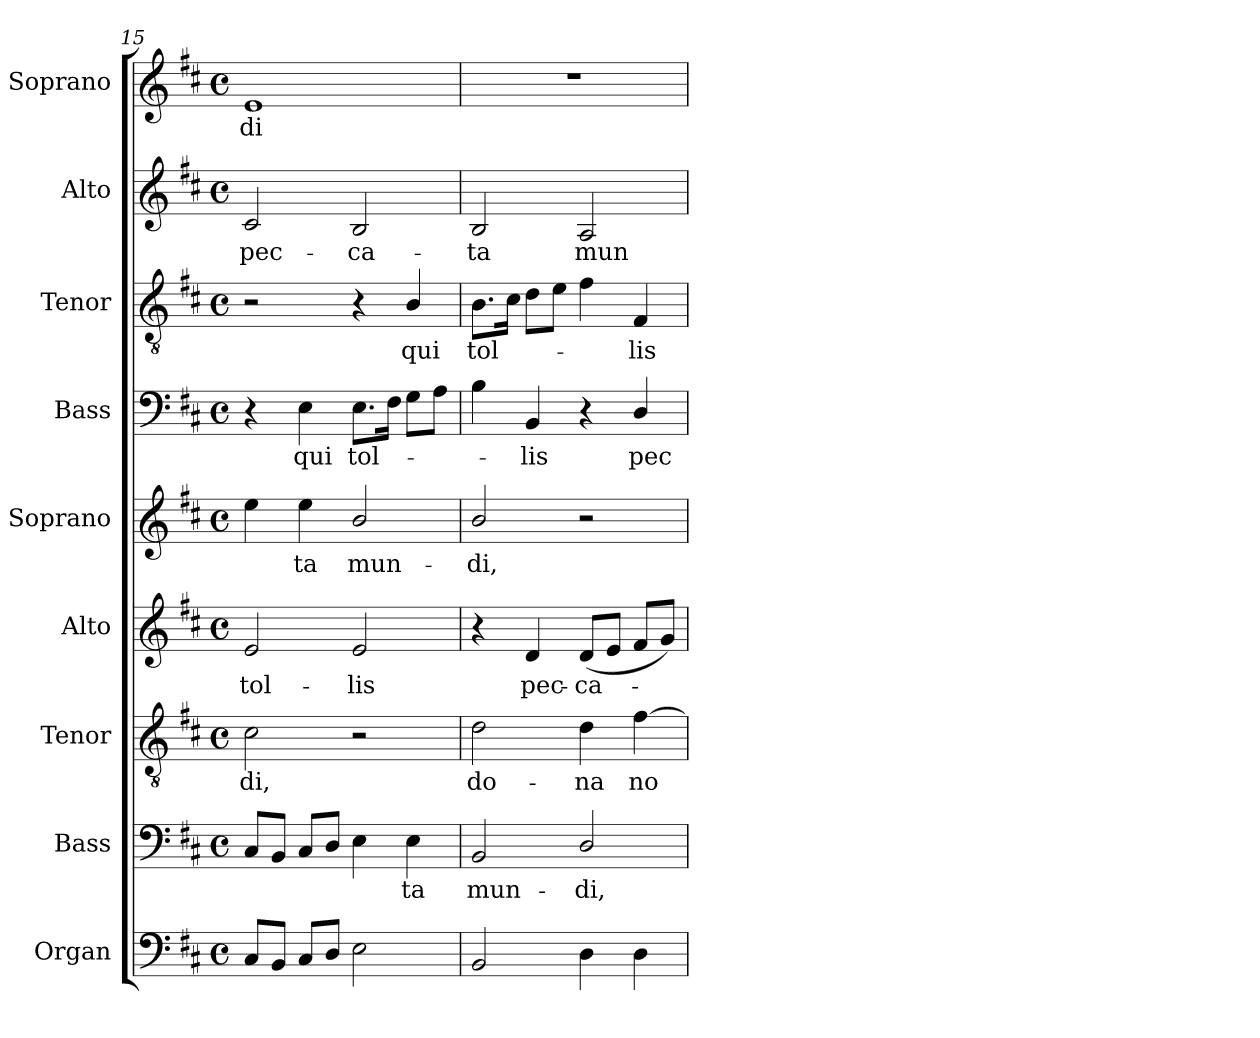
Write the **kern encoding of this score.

**kern	**kern	**text	**kern	**text	**kern	**text	**kern	**text	**kern	**text	**kern	**text	**kern	**text	**kern	**text
*part9	*part8	*part8	*part7	*part7	*part6	*part6	*part5	*part5	*part4	*part4	*part3	*part3	*part2	*part2	*part1	*part1
*staff9	*staff8	*staff8	*staff7	*staff7	*staff6	*staff6	*staff5	*staff5	*staff4	*staff4	*staff3	*staff3	*staff2	*staff2	*staff1	*staff1
*I"Organ	*I"Bass	*	*I"Tenor	*	*I"Alto	*	*I"Soprano	*	*I"Bass	*	*I"Tenor	*	*I"Alto	*	*I"Soprano	*
*I'Org.	*I'B.	*	*I'T.	*	*I'A.	*	*I'S.	*	*I'B.	*	*I'T.	*	*I'A.	*	*I'S.	*
*clefF4	*clefF4	*	*clefGv2	*	*clefG2	*	*clefG2	*	*clefF4	*	*clefGv2	*	*clefG2	*	*clefG2	*
*	*	*	*ITrd7c12	*	*	*	*	*	*	*	*ITrd7c12	*	*	*	*	*
*k[f#c#]	*k[f#c#]	*	*k[f#c#]	*	*k[f#c#]	*	*k[f#c#]	*	*k[f#c#]	*	*k[f#c#]	*	*k[f#c#]	*	*k[f#c#]	*
*D:	*D:	*	*D:	*	*D:	*	*D:	*	*D:	*	*D:	*	*D:	*	*D:	*
*M4/4	*M4/4	*	*M4/4	*	*M4/4	*	*M4/4	*	*M4/4	*	*M4/4	*	*M4/4	*	*M4/4	*
*met(c)	*met(c)	*	*met(c)	*	*met(c)	*	*met(c)	*	*met(c)	*	*met(c)	*	*met(c)	*	*met(c)	*
=15	=15	=15	=15	=15	=15	=15	=15	=15	=15	=15	=15	=15	=15	=15	=15	=15
!	!	!	!	!LO:LY:b:color=#000000	!	!	!	!	!	!	!	!	!	!	!	!
!	!	!	!	!	!	!LO:LY:b:color=#000000	!	!	!	!	!	!	!	!	!	!
!	!	!	!	!	!	!	!	!	!	!	!	!	!	!LO:LY:b:color=#000000	!	!
!	!	!	!	!	!	!	!	!	!	!	!	!	!	!	!	!LO:LY:b:color=#000000
8C#i/L	8C#i/L	.	2C#i\	-di,	2ei/	tol-	4eei\	.	4r	.	2r	.	2c#i/	pec-	1ei	-di
8BBi/J	8BBi/J	.	.	.	.	.	.	.	.	.	.	.	.	.	.	.
!	!	!	!	!	!	!	!	!LO:LY:b:color=#000000	!	!	!	!	!	!	!	!
!	!	!	!	!	!	!	!	!	!	!LO:LY:b:color=#000000	!	!	!	!	!	!
8C#i/L	8C#i/L	.	.	.	.	.	4eei\	-ta	4Ei\	qui	.	.	.	.	.	.
8Di/J	8Di/J	.	.	.	.	.	.	.	.	.	.	.	.	.	.	.
!	!	!	!	!	!	!LO:LY:b:color=#000000	!	!	!	!	!	!	!	!	!	!
!	!	!	!	!	!	!	!	!LO:LY:b:color=#000000	!	!	!	!	!	!	!	!
!	!	!	!	!	!	!	!	!	!	!LO:LY:b:color=#000000	!	!	!	!	!	!
!	!	!	!	!	!	!	!	!	!	!	!	!	!	!LO:LY:b:color=#000000	!	!
2Ei\	4Ei\	.	2r	.	2ei/	-lis	2bi/	mun-	8.Ei\L	tol-	4r	.	2Bi/	-ca-	.	.
.	.	.	.	.	.	.	.	.	16F#i\Jk	.	.	.	.	.	.	.
!	!	!LO:LY:b:color=#000000	!	!	!	!	!	!	!	!	!	!	!	!	!	!
!	!	!	!	!	!	!	!	!	!	!	!	!LO:LY:b:color=#000000	!	!	!	!
.	4Ei\	-ta	.	.	.	.	.	.	8Gi\L	.	4BBi/	qui	.	.	.	.
.	.	.	.	.	.	.	.	.	8Ai\J	.	.	.	.	.	.	.
!!LO:PB:g=z
=16	=16	=16	=16	=16	=16	=16	=16	=16	=16	=16	=16	=16	=16	=16	=16	=16
!	!	!LO:LY:b:color=#000000	!	!	!	!	!	!	!	!	!	!	!	!	!	!
!	!	!	!	!LO:LY:b:color=#000000	!	!	!	!	!	!	!	!	!	!	!	!
!	!	!	!	!	!	!	!	!LO:LY:b:color=#000000	!	!	!	!	!	!	!	!
!	!	!	!	!	!	!	!	!	!	!	!	!LO:LY:b:color=#000000	!	!	!	!
!	!	!	!	!	!	!	!	!	!	!	!	!	!	!LO:LY:b:color=#000000	!	!
2BBi/	2BBi/	mun-	2Di\	do-	4r	.	2bi/	-di,	4Bi\	.	8.BBi\L	tol-	2Bi/	-ta	1r	.
.	.	.	.	.	.	.	.	.	.	.	16C#i\Jk	.	.	.	.	.
!	!	!	!	!	!	!LO:LY:b:color=#000000	!	!	!	!	!	!	!	!	!	!
!	!	!	!	!	!	!	!	!	!	!LO:LY:b:color=#000000	!	!	!	!	!	!
.	.	.	.	.	4di/	pec-	.	.	4BBi/	-lis	8Di\L	.	.	.	.	.
.	.	.	.	.	.	.	.	.	.	.	8Ei\J	.	.	.	.	.
!	!	!LO:LY:b:color=#000000	!	!	!	!	!	!	!	!	!	!	!	!	!	!
!	!	!	!	!LO:LY:b:color=#000000	!	!	!	!	!	!	!	!	!	!	!	!
!	!	!	!	!	!	!LO:LY:b:color=#000000	!	!	!	!	!	!	!	!	!	!
!	!	!	!	!	!	!	!	!	!	!	!	!	!	!LO:LY:b:color=#000000	!	!
4Di\	2Di/	-di,	4Di\	-na	(8di/L	-ca-	2r	.	4r	.	4F#i\	.	2Ai/	mun-	.	.
.	.	.	.	.	8ei/J	.	.	.	.	.	.	.	.	.	.	.
!	!	!	!	!LO:LY:b:color=#000000	!	!	!	!	!	!	!	!	!	!	!	!
!	!	!	!	!	!	!	!	!	!	!LO:LY:b:color=#000000	!	!	!	!	!	!
!	!	!	!	!	!	!	!	!	!	!	!	!LO:LY:b:color=#000000	!	!	!	!
4Di\	.	.	[4F#i\	no-	8f#i/L	.	.	.	4Di/	pec-	4FF#i/	-lis	.	.	.	.
.	.	.	.	.	8gi/J)	.	.	.	.	.	.	.	.	.	.	.
=	=	=	=	=	=	=	=	=	=	=	=	=	=	=	=	=
*-	*-	*-	*-	*-	*-	*-	*-	*-	*-	*-	*-	*-	*-	*-	*-	*-
